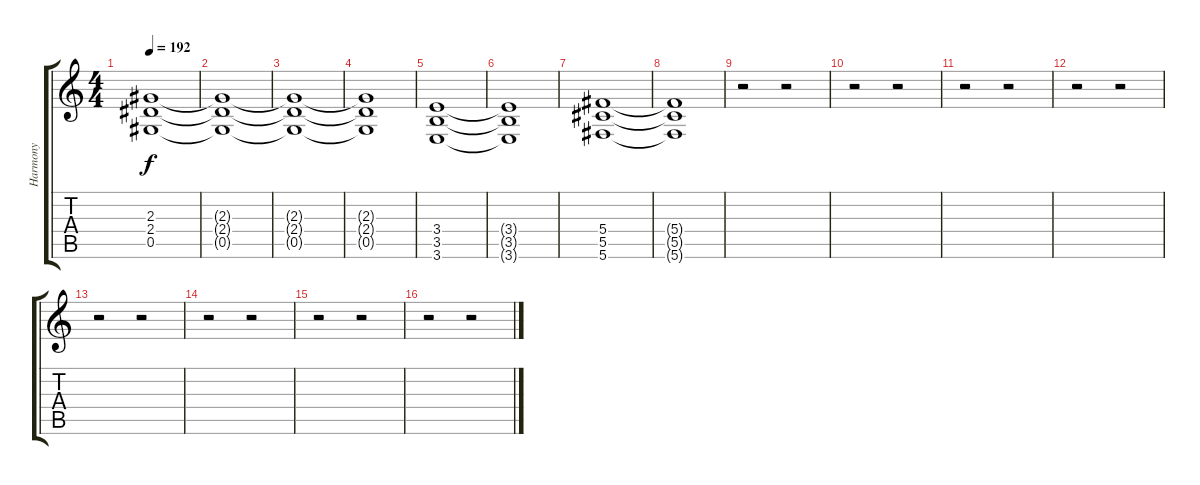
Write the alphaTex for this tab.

\track ("Harmony" "Harmony") {instrument overdrivenguitar}
\staff {score tabs}
\tuning (Eb4 Bb3 Gb3 Db3 Ab2 Db2) {hide}
\ts (4 4)
\tempo 192
\clef g2
\ks c
(2.3 2.4 0.5).1{dy f instrument overdrivenguitar} |
(2.3{t} 2.4{t} 0.5{t}).1 |
(2.3{t} 2.4{t} 0.5{t}).1 |
(2.3{t} 2.4{t} 0.5{t}).1 |
(3.4 3.5 3.6).1 |
(3.4{t} 3.5{t} 3.6{t}).1 |
(5.4 5.5 5.6).1 |
(5.4{t} 5.5{t} 5.6{t}).1 |
r.2 r.2 |
r.2 r.2 |
r.2 r.2 |
r.2 r.2 |
r.2 r.2 |
r.2 r.2 |
r.2 r.2 |
r.2 r.2
